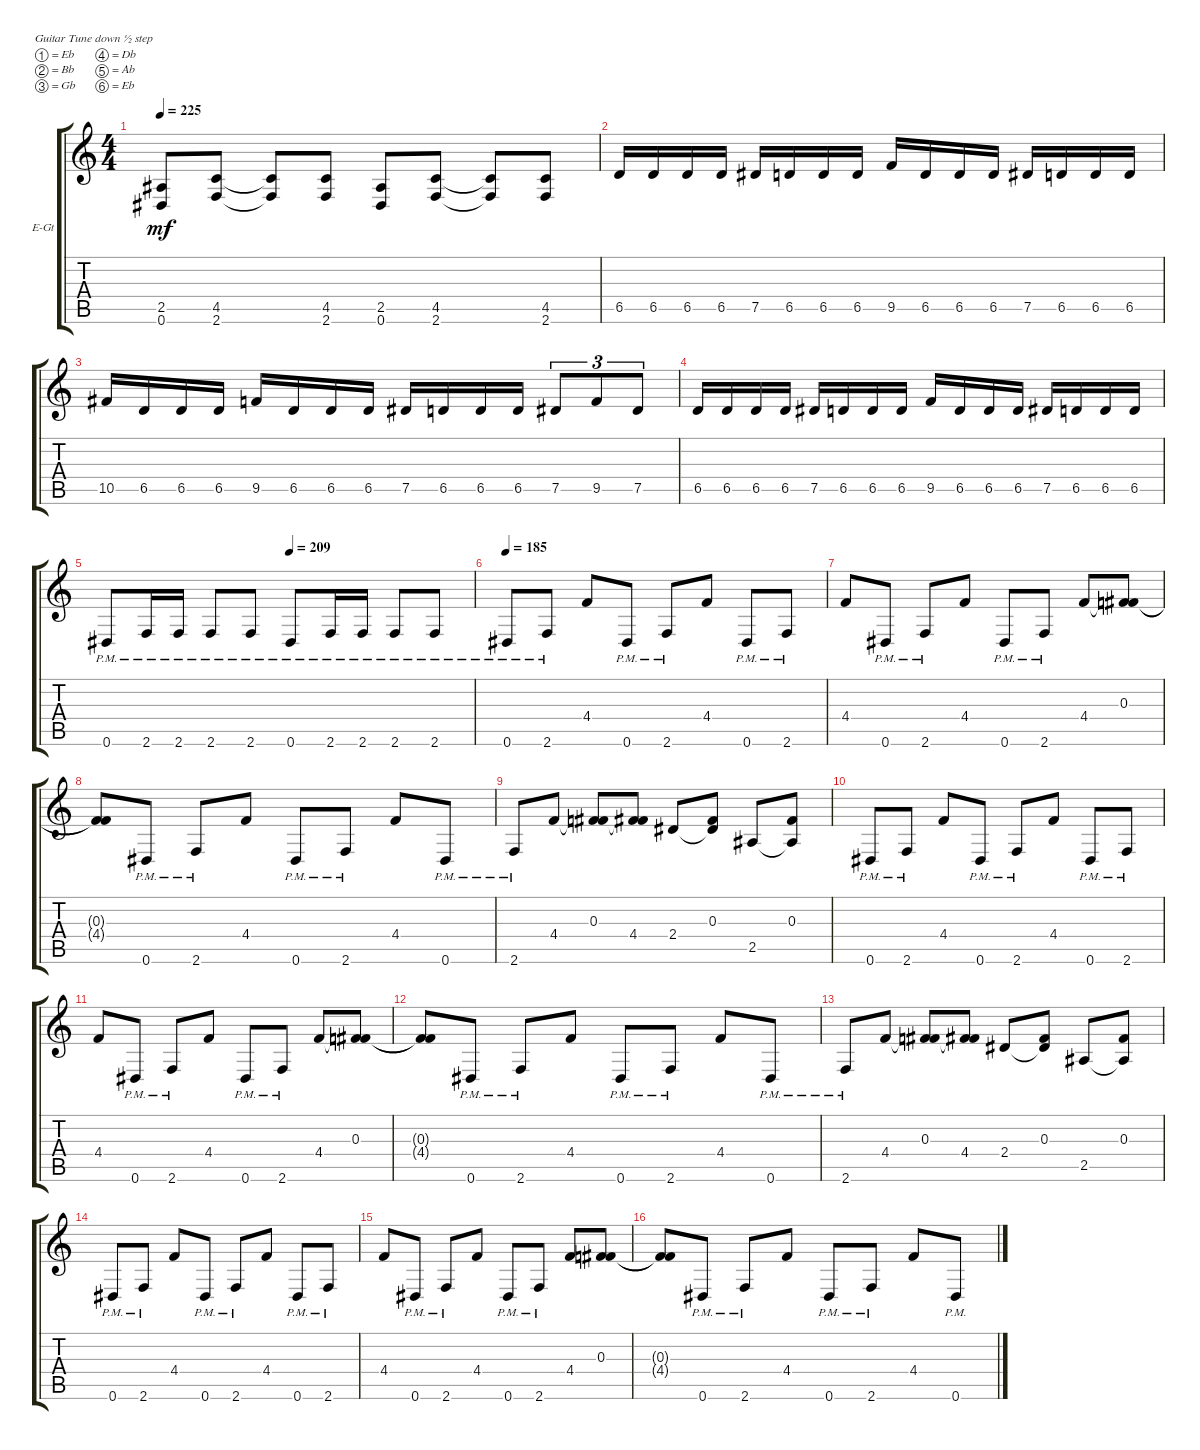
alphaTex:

\bracketExtendMode groupsimilarinstruments
\firstSystemTrackNameOrientation horizontal
\otherSystemsTrackNameOrientation horizontal
\track ("right" "E-Gt") {instrument distortionguitar}
\staff {score tabs}
\tuning (Eb4 Bb3 Gb3 Db3 Ab2 Eb2)
\ts (4 4)
\tempo 225
\clef g2
\ks c
(0.6 2.5).8{dy mf} (2.6 4.5).8 (2.6{t} 4.5{t}).8 (2.6 4.5).8 (0.6 2.5).8 (2.6 4.5).8 (2.6{t} 4.5{t}).8 (2.6 4.5).8 |
6.5.16 6.5.16 6.5.16 6.5.16 7.5.16 6.5.16 6.5.16 6.5.16 9.5.16 6.5.16 6.5.16 6.5.16 7.5.16 6.5.16 6.5.16 6.5.16 |
10.5.16 6.5.16 6.5.16 6.5.16 9.5.16 6.5.16 6.5.16 6.5.16 7.5.16 6.5.16 6.5.16 6.5.16 7.5.8{tu (3 2)} 9.5.8{tu (3 2)} 7.5.8{tu (3 2)} |
6.5.16 6.5.16 6.5.16 6.5.16 7.5.16 6.5.16 6.5.16 6.5.16 9.5.16 6.5.16 6.5.16 6.5.16 7.5.16 6.5.16 6.5.16 6.5.16 |
\tempo (209 0.5)
0.6{pm}.8 2.6{pm}.16 2.6{pm}.16 2.6{pm}.8 2.6{pm}.8 0.6{pm}.8 2.6{pm}.16 2.6{pm}.16 2.6{pm}.8 2.6{pm}.8 |
\tempo 185
0.6{pm}.8 2.6{pm}.8 4.4.8 0.6{pm}.8 2.6{pm}.8 4.4.8 0.6{pm}.8 2.6{pm}.8 |
4.4.8 0.6{pm}.8 2.6{pm}.8 4.4.8 0.6{pm}.8 2.6{pm}.8 4.4.8 (0.3 4.4{t}).8 |
(4.4{t} 0.3{t}).8 0.6{pm}.8 2.6{pm}.8 4.4.8 0.6{pm}.8 2.6{pm}.8 4.4.8 0.6{pm}.8 |
2.6{pm}.8 4.4.8 (0.3 4.4{t}).8 (4.4 0.3{t}).8 2.4.8 (0.3 2.4{t}).8 2.5.8 (2.5{t} 0.3).8 |
0.6{pm}.8 2.6{pm}.8 4.4.8 0.6{pm}.8 2.6{pm}.8 4.4.8 0.6{pm}.8 2.6{pm}.8 |
4.4.8 0.6{pm}.8 2.6{pm}.8 4.4.8 0.6{pm}.8 2.6{pm}.8 4.4.8 (0.3 4.4{t}).8 |
(4.4{t} 0.3{t}).8 0.6{pm}.8 2.6{pm}.8 4.4.8 0.6{pm}.8 2.6{pm}.8 4.4.8 0.6{pm}.8 |
2.6{pm}.8 4.4.8 (0.3 4.4{t}).8 (4.4 0.3{t}).8 2.4.8 (0.3 2.4{t}).8 2.5.8 (2.5{t} 0.3).8 |
0.6{pm}.8 2.6{pm}.8 4.4.8 0.6{pm}.8 2.6{pm}.8 4.4.8 0.6{pm}.8 2.6{pm}.8 |
4.4.8 0.6{pm}.8 2.6{pm}.8 4.4.8 0.6{pm}.8 2.6{pm}.8 4.4.8 (0.3 4.4{t}).8 |
(4.4{t} 0.3{t}).8 0.6{pm}.8 2.6{pm}.8 4.4.8 0.6{pm}.8 2.6{pm}.8 4.4.8 0.6{pm}.8
